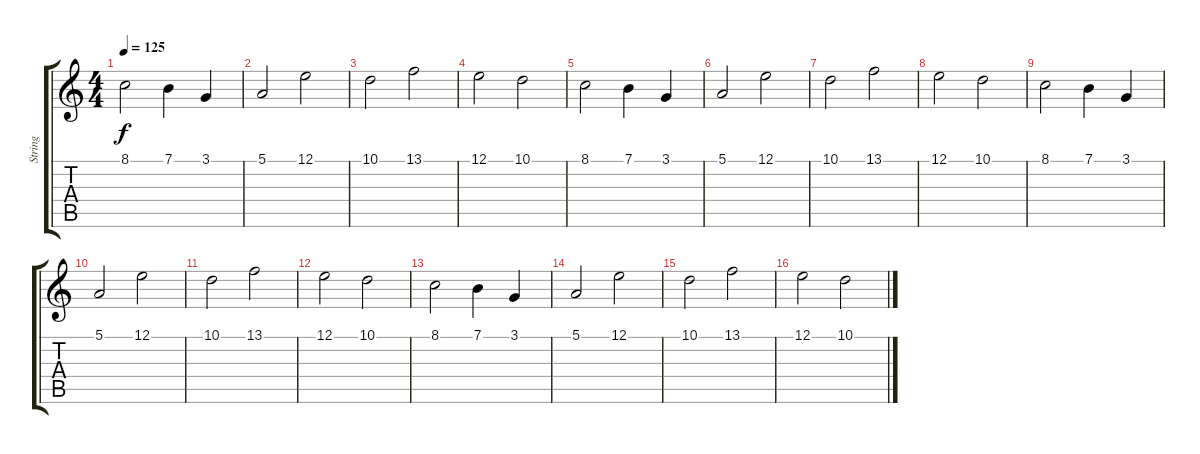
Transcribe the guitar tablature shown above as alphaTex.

\track ("String" "String") {instrument stringensemble1}
\staff {score tabs}
\tuning (E4 B3 G3 D3 A2 E2) {hide}
\ts (4 4)
\tempo 125
\clef g2
\ks c
8.1.2{dy f} 7.1.4 3.1.4 |
5.1.2 12.1.2 |
10.1.2 13.1.2 |
12.1.2 10.1.2 |
8.1.2 7.1.4 3.1.4 |
5.1.2 12.1.2 |
10.1.2 13.1.2 |
12.1.2 10.1.2 |
8.1.2 7.1.4 3.1.4 |
5.1.2 12.1.2 |
10.1.2 13.1.2 |
12.1.2 10.1.2 |
8.1.2 7.1.4 3.1.4 |
5.1.2 12.1.2 |
10.1.2 13.1.2 |
12.1.2 10.1.2
